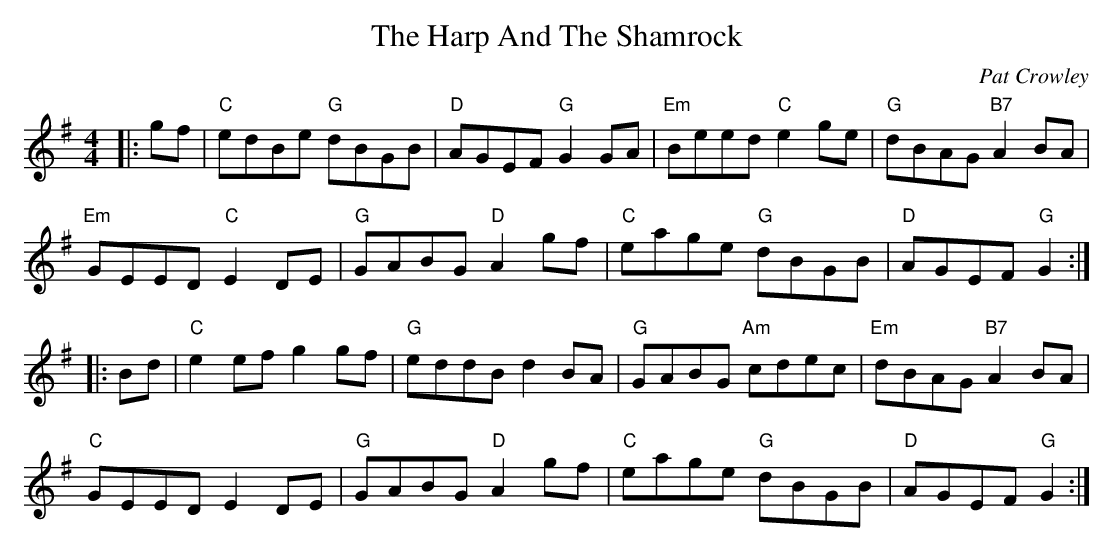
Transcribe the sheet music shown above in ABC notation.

X:1
T: The Harp And The Shamrock
C: Pat Crowley
M: 4/4
L: 1/8
K: Gmaj
|:gf|"C"edBe "G"dBGB|"D"AGEF "G"G2GA |  "Em"Beed "C"e2ge|"G"dBAG "B7"A2BA|
"Em"GEED "C"E2DE|"G"GABG "D"A2gf|"C"eage "G"dBGB|"D"AGEF "G"G2:|
|:Bd|"C"e2ef g2gf|"G"eddB d2BA|"G"GABG "Am"cdec|"Em"dBAG "B7"A2 BA|
"C"GEED E2DE|"G"GABG "D"A2gf|"C"eage "G"dBGB|"D"AGEF "G"G2:|
